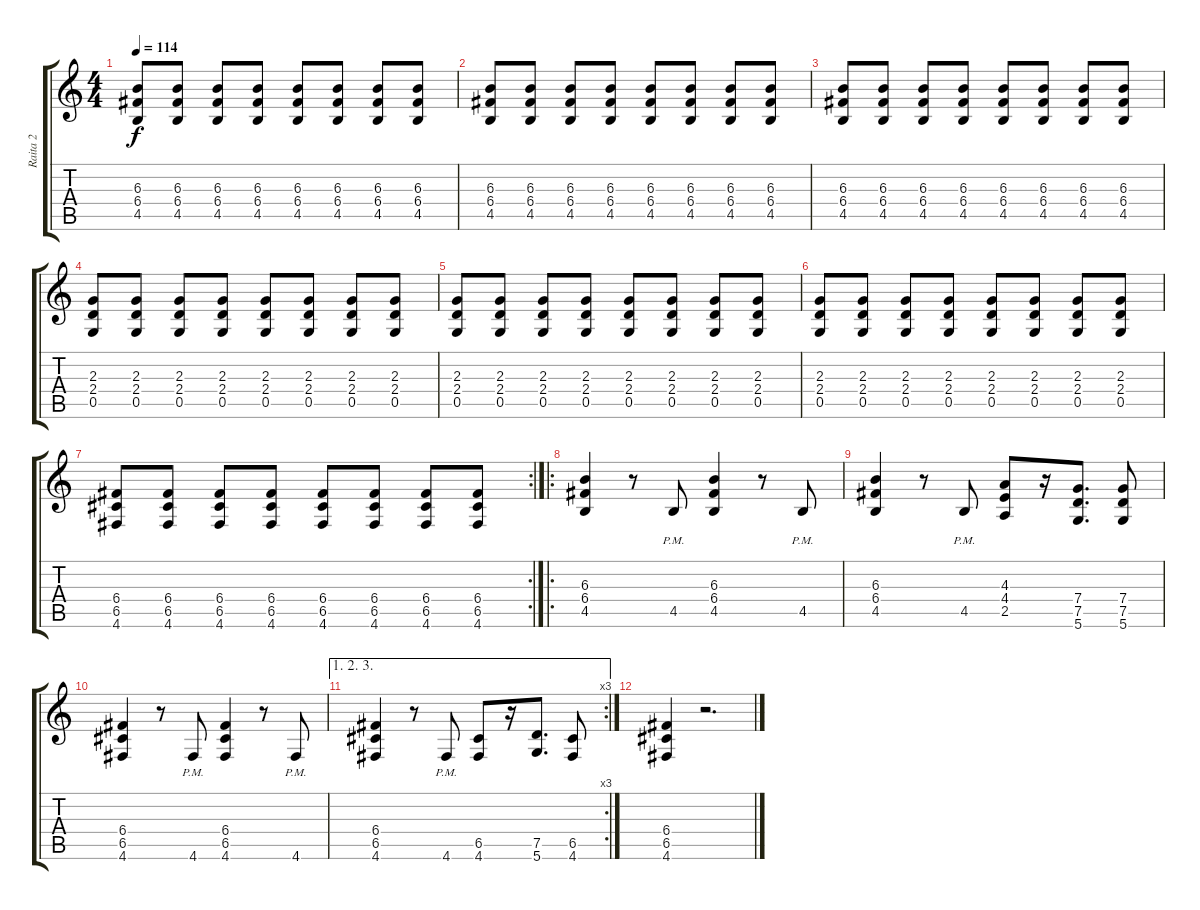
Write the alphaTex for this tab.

\track ("Raita 2" "Raita 2") {instrument distortionguitar}
\staff {score tabs}
\tuning (D4 A3 F3 C3 G2 D2) {hide}
\ts (4 4)
\tempo 114
\clef g2
\ks c
(6.3 6.4 4.5).8{dy f} (6.3 6.4 4.5).8 (6.3 6.4 4.5).8 (6.3 6.4 4.5).8 (6.3 6.4 4.5).8 (6.3 6.4 4.5).8 (6.3 6.4 4.5).8 (6.3 6.4 4.5).8 |
(6.3 6.4 4.5).8 (6.3 6.4 4.5).8 (6.3 6.4 4.5).8 (6.3 6.4 4.5).8 (6.3 6.4 4.5).8 (6.3 6.4 4.5).8 (6.3 6.4 4.5).8 (6.3 6.4 4.5).8 |
(6.3 6.4 4.5).8 (6.3 6.4 4.5).8 (6.3 6.4 4.5).8 (6.3 6.4 4.5).8 (6.3 6.4 4.5).8 (6.3 6.4 4.5).8 (6.3 6.4 4.5).8 (6.3 6.4 4.5).8 |
(2.3 2.4 0.5).8 (2.3 2.4 0.5).8 (2.3 2.4 0.5).8 (2.3 2.4 0.5).8 (2.3 2.4 0.5).8 (2.3 2.4 0.5).8 (2.3 2.4 0.5).8 (2.3 2.4 0.5).8 |
(2.3 2.4 0.5).8 (2.3 2.4 0.5).8 (2.3 2.4 0.5).8 (2.3 2.4 0.5).8 (2.3 2.4 0.5).8 (2.3 2.4 0.5).8 (2.3 2.4 0.5).8 (2.3 2.4 0.5).8 |
(2.3 2.4 0.5).8 (2.3 2.4 0.5).8 (2.3 2.4 0.5).8 (2.3 2.4 0.5).8 (2.3 2.4 0.5).8 (2.3 2.4 0.5).8 (2.3 2.4 0.5).8 (2.3 2.4 0.5).8 |
\rc 2
(6.4 6.5 4.6).8 (6.4 6.5 4.6).8 (6.4 6.5 4.6).8 (6.4 6.5 4.6).8 (6.4 6.5 4.6).8 (6.4 6.5 4.6).8 (6.4 6.5 4.6).8 (6.4 6.5 4.6).8 |
\ro
(6.3 6.4 4.5).4 r.8 4.5{pm}.8 (6.3 6.4 4.5).4 r.8 4.5{pm}.8 |
(6.3 6.4 4.5).4 r.8 4.5{pm}.8 (4.3 4.4 2.5).8 r.16 (7.4 7.5 5.6).8{d} (7.4 7.5 5.6).8 |
(6.4 6.5 4.6).4 r.8 4.6{pm}.8 (6.4 6.5 4.6).4 r.8 4.6{pm}.8 |
\ae (1 2 3)
\rc 3
(6.4 6.5 4.6).4 r.8 4.6{pm}.8 (6.5 4.6).8 r.16 (7.5 5.6).8{d} (6.5 4.6).8 |
(6.4 6.5 4.6).4 r.2{d}
